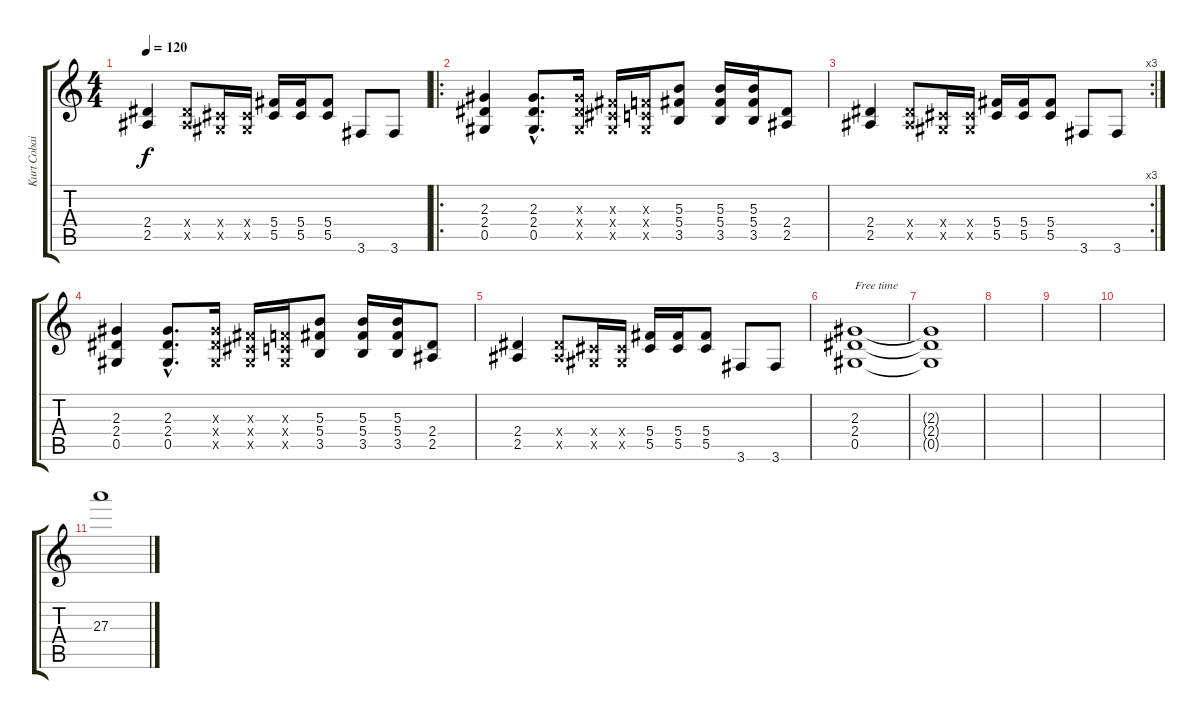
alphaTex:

\track ("Kurt Cobain (Guitar)" "Kurt Cobai") {instrument acousticguitarsteel}
\staff {score tabs}
\tuning (Eb4 Bb3 Gb3 Db3 Ab2 Eb2) {hide}
\ts (4 4)
\tempo 120
\clef g2
\ks c
(2.4 2.5).4{dy f} (2.4{x} 2.5{x}).8 (0.4{x} 0.5{x}).16 (0.4{x} 0.5{x}).16 (5.4 5.5).16 (5.4 5.5).16 (5.4 5.5).8 3.6.8 3.6.8 |
\ro
(2.3 2.4 0.5).4 (2.3{hac} 2.4{hac} 0.5{hac}).8{d} (2.3{x} 2.4{x} 0.5{x}).16 (0.3{x} 0.4{x} 0.5{x}).16 (-1.3{x} -1.4{x} 0.5{x}).16 (5.3 5.4 3.5).8 (5.3 5.4 3.5).16 (5.3 5.4 3.5).16 (2.4 2.5).8 |
\rc 3
(2.4 2.5).4 (2.4{x} 2.5{x}).8 (0.4{x} 0.5{x}).16 (0.4{x} 0.5{x}).16 (5.4 5.5).16 (5.4 5.5).16 (5.4 5.5).8 3.6.8 3.6.8 |
(2.3 2.4 0.5).4 (2.3{hac} 2.4{hac} 0.5{hac}).8{d} (2.3{x} 2.4{x} 0.5{x}).16 (0.3{x} 0.4{x} 0.5{x}).16 (-1.3{x} -1.4{x} 0.5{x}).16 (5.3 5.4 3.5).8 (5.3 5.4 3.5).16 (5.3 5.4 3.5).16 (2.4 2.5).8 |
(2.4 2.5).4 (2.4{x} 2.5{x}).8 (0.4{x} 0.5{x}).16 (0.4{x} 0.5{x}).16 (5.4 5.5).16 (5.4 5.5).16 (5.4 5.5).8 3.6.8 3.6.8 |
(2.3 2.4 0.5).1{txt "Free time"} |
(2.3{t} 2.4{t} 0.5{t}).1 |
|
|
|
27.3.1
